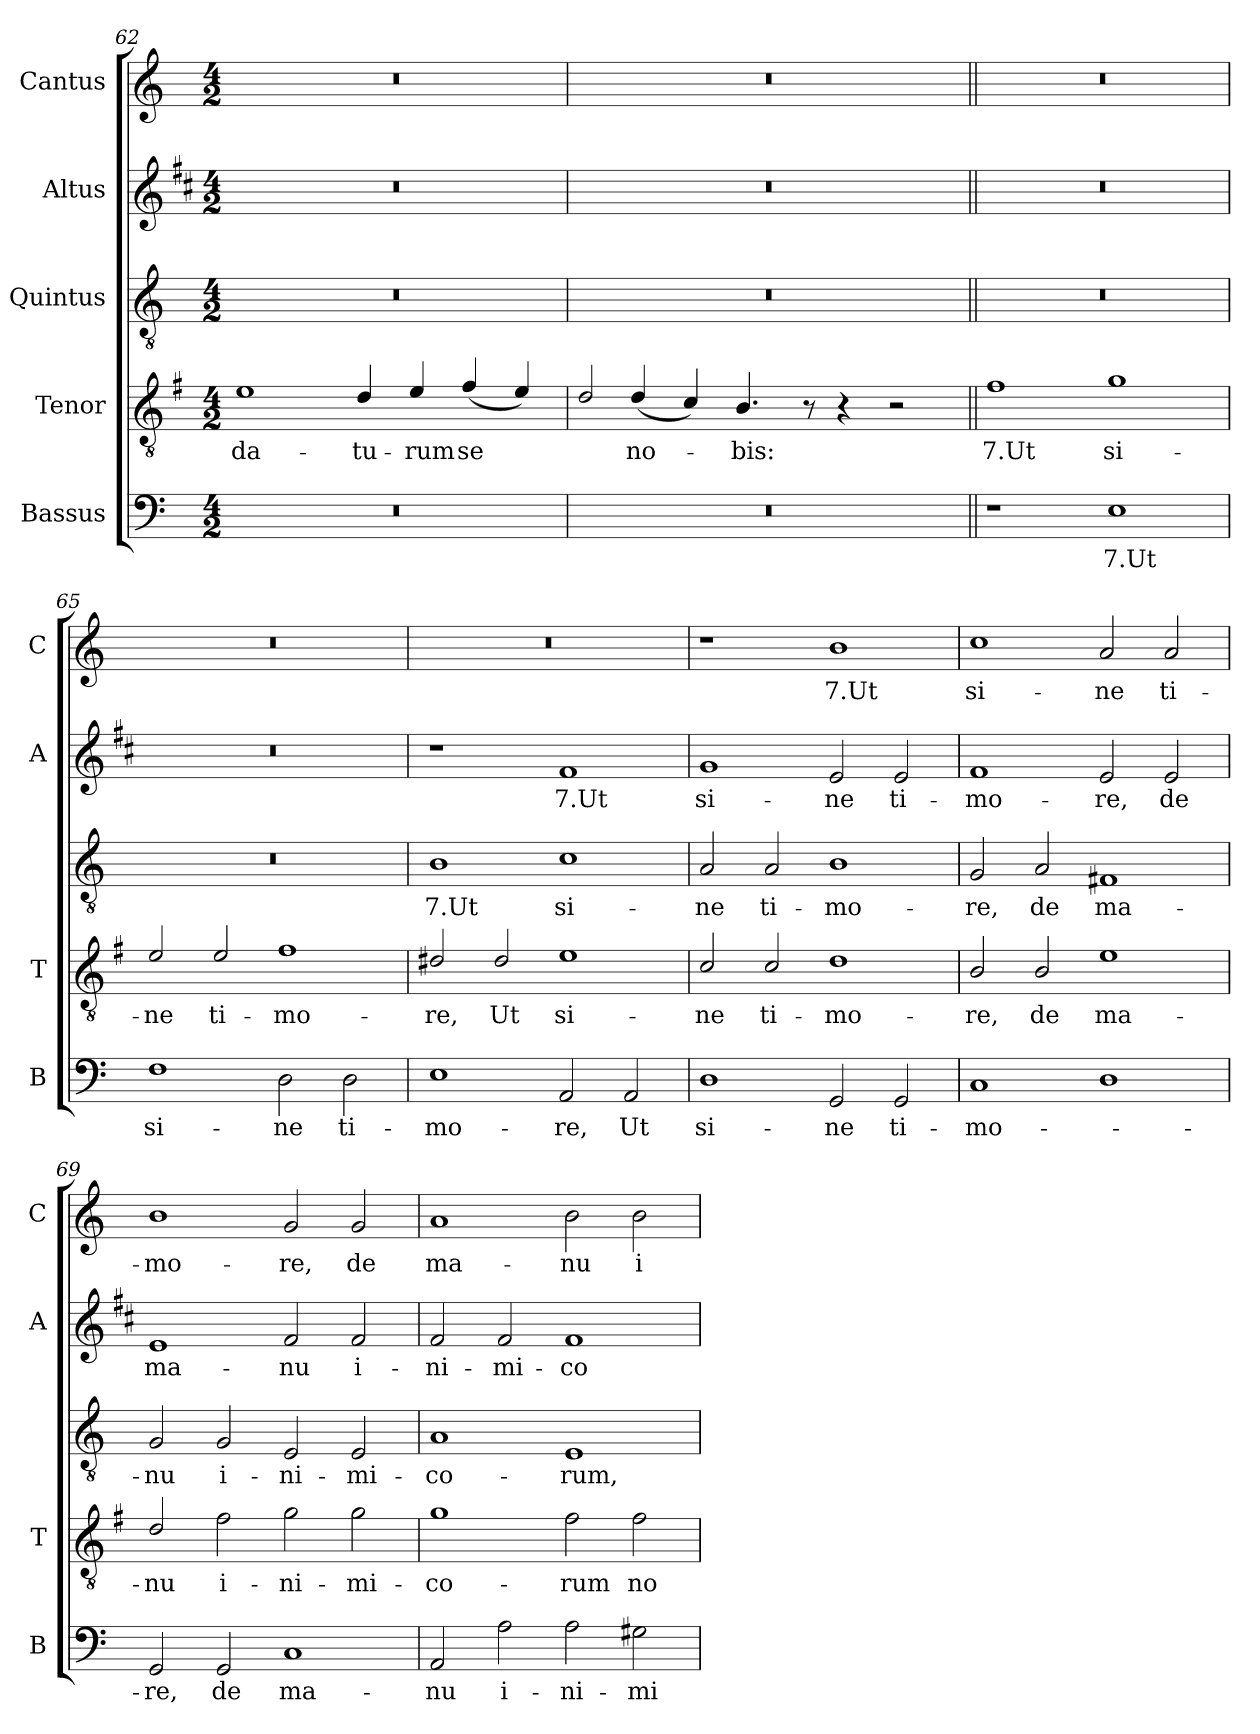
**kern	**text	**kern	**text	**kern	**text	**kern	**text	**kern	**text
*part5	*part5	*part4	*part4	*part3	*part3	*part2	*part2	*part1	*part1
*staff5	*staff5	*staff4	*staff4	*staff3	*staff3	*staff2	*staff2	*staff1	*staff1
*I"Bassus	*	*I"Tenor	*	*I"Quintus	*	*I"Altus	*	*I"Cantus	*
*I'B	*	*I'T	*	*	*	*I'A	*	*I'C	*
*clefF4	*	*clefGv2	*	*clefGv2	*	*clefG2	*	*clefG2	*
*	*	*ITrd4c7	*	*	*	*ITrd1c2	*	*	*
*k[]	*	*k[]	*	*k[]	*	*k[]	*	*k[]	*
*C:	*	*C:	*	*C:	*	*C:	*	*C:	*
*M4/2	*	*M4/2	*	*M4/2	*	*M4/2	*	*M4/2	*
=62	=62	=62	=62	=62	=62	=62	=62	=62	=62
!	!	!	!LO:LY:b	!	!	!	!	!	!
0r	.	1A	da-	0r	.	0r	.	0r	.
!	!	!	!LO:LY:b	!	!	!	!	!	!
.	.	4G/	-tu-	.	.	.	.	.	.
!	!	!	!LO:LY:b	!	!	!	!	!	!
.	.	4A/	-rum	.	.	.	.	.	.
!	!	!	!LO:LY:b	!	!	!	!	!	!
.	.	(>4B/	se	.	.	.	.	.	.
.	.	4A/)	.	.	.	.	.	.	.
=63	=63	=63	=63	=63	=63	=63	=63	=63	=63
!	!	!LO:N:head=open	!	!	!	!	!	!	!
0r	.	4G/	.	0r	.	0r	.	0r	.
!	!	!	!LO:LY:b	!	!	!	!	!	!
.	.	(<4G/	no-	.	.	.	.	.	.
.	.	4F/)	.	.	.	.	.	.	.
!	!	!	!LO:LY:b	!	!	!	!	!	!
.	.	4.E/	-bis:	.	.	.	.	.	.
.	.	8r	.	.	.	.	.	.	.
.	.	4r	.	.	.	.	.	.	.
.	.	2r	.	.	.	.	.	.	.
!!LO:LB:g=z
=64||	=64||	=64||	=64||	=64||	=64||	=64||	=64||	=64||	=64||
!	!	!	!LO:LY:b	!	!	!	!	!	!
1r	.	1B	7.Ut	0r	.	0r	.	0r	.
!	!LO:LY:b	!	!LO:LY:b	!	!	!	!	!	!
1E	7.Ut	1c	si-	.	.	.	.	.	.
=65	=65	=65	=65	=65	=65	=65	=65	=65	=65
!	!LO:LY:b	!	!LO:LY:b	!	!	!	!	!	!
1F	si-	2A/	-ne	0r	.	0r	.	0r	.
!	!	!	!LO:LY:b	!	!	!	!	!	!
.	.	2A/	ti-	.	.	.	.	.	.
!	!LO:LY:b	!	!LO:LY:b	!	!	!	!	!	!
2D\	-ne	1B	-mo-	.	.	.	.	.	.
!	!LO:LY:b	!	!	!	!	!	!	!	!
2D\	ti-	.	.	.	.	.	.	.	.
=66	=66	=66	=66	=66	=66	=66	=66	=66	=66
!	!LO:LY:b	!	!LO:LY:b	!	!LO:LY:b	!	!	!	!
1E	-mo-	2G#X/	-re,	1B	7.Ut	1r	.	0r	.
!	!	!	!LO:LY:b	!	!	!	!	!	!
.	.	2G#/	Ut	.	.	.	.	.	.
!	!LO:LY:b	!	!LO:LY:b	!	!LO:LY:b	!	!LO:LY:b	!	!
2AA/	-re,	1A	si-	1c	si-	1e	7.Ut	.	.
!	!LO:LY:b	!	!	!	!	!	!	!	!
2AA/	Ut	.	.	.	.	.	.	.	.
=67	=67	=67	=67	=67	=67	=67	=67	=67	=67
!	!LO:LY:b	!	!LO:LY:b	!	!LO:LY:b	!	!LO:LY:b	!	!
1D	si-	2F/	-ne	2A/	-ne	1f	si-	1r	.
!	!	!	!LO:LY:b	!	!LO:LY:b	!	!	!	!
.	.	2F/	ti-	2A/	ti-	.	.	.	.
!	!LO:LY:b	!	!LO:LY:b	!	!LO:LY:b	!	!LO:LY:b	!	!LO:LY:b
2GG/	-ne	1G	-mo-	1B	-mo-	2d/	-ne	1b	7.Ut
!	!LO:LY:b	!	!	!	!	!	!LO:LY:b	!	!
2GG/	ti-	.	.	.	.	2d/	ti-	.	.
=68	=68	=68	=68	=68	=68	=68	=68	=68	=68
!	!LO:LY:b	!	!LO:LY:b	!	!LO:LY:b	!	!LO:LY:b	!	!LO:LY:b
1C	-mo-	2E/	-re,	2G/	-re,	1e	-mo-	1cc	si-
!	!	!	!LO:LY:b	!	!LO:LY:b	!	!	!	!
.	.	2E/	de	2A/	de	.	.	.	.
!	!	!	!LO:LY:b	!	!LO:LY:b	!	!LO:LY:b	!	!LO:LY:b
1D	.	1A	ma-	1F#X	ma-	2d/	-re,	2a/	-ne
!	!	!	!	!	!	!	!LO:LY:b	!	!LO:LY:b
.	.	.	.	.	.	2d/	de	2a/	ti-
!!LO:LB:g=z
=69	=69	=69	=69	=69	=69	=69	=69	=69	=69
!	!LO:LY:b	!	!LO:LY:b	!	!LO:LY:b	!	!LO:LY:b	!	!LO:LY:b
2GG/	-re,	2G/	-nu	2G/	-nu	1d	ma-	1b	-mo-
!	!LO:LY:b	!	!LO:LY:b	!	!LO:LY:b	!	!	!	!
2GG/	de	2B\	i-	2G/	i-	.	.	.	.
!	!LO:LY:b	!	!LO:LY:b	!	!LO:LY:b	!	!LO:LY:b	!	!LO:LY:b
1C	ma-	2c\	-ni-	2E/	-ni-	2e/	-nu	2g/	-re,
!	!	!	!LO:LY:b	!	!LO:LY:b	!	!LO:LY:b	!	!LO:LY:b
.	.	2c\	-mi-	2E/	-mi-	2e/	i-	2g/	de
=70	=70	=70	=70	=70	=70	=70	=70	=70	=70
!	!LO:LY:b	!	!LO:LY:b	!	!LO:LY:b	!	!LO:LY:b	!	!LO:LY:b
2AA/	-nu	1c	-co-	1A	-co-	2e/	-ni-	1a	ma-
!	!LO:LY:b	!	!	!	!	!	!LO:LY:b	!	!
2A\	i-	.	.	.	.	2e/	-mi-	.	.
!	!LO:LY:b	!	!LO:LY:b	!	!LO:LY:b	!	!LO:LY:b	!	!LO:LY:b
2A\	-ni-	2B\	-rum	1E	-rum,	1e	-co-	2b\	-nu
!	!LO:LY:b	!	!LO:LY:b	!	!	!	!	!	!LO:LY:b
2G#X\	-mi-	2B\	no-	.	.	.	.	2b\	i-
=	=	=	=	=	=	=	=	=	=
*-	*-	*-	*-	*-	*-	*-	*-	*-	*-
